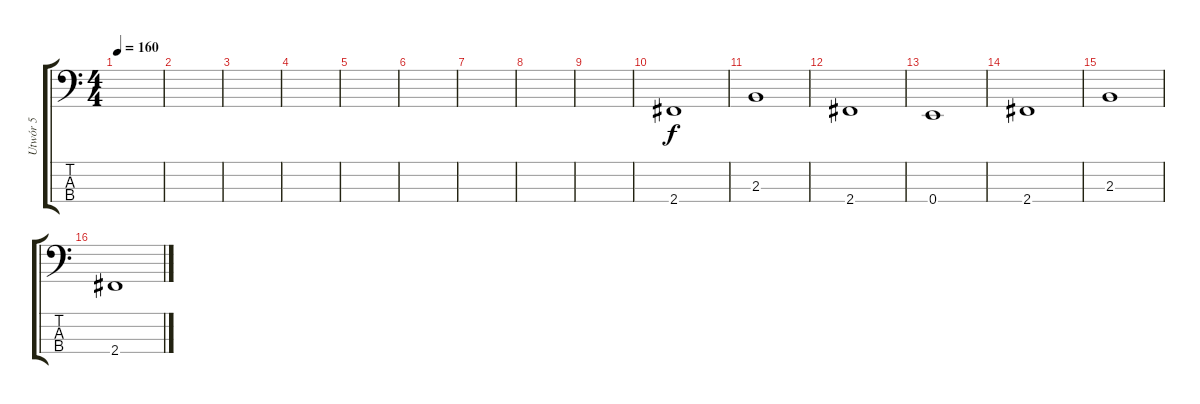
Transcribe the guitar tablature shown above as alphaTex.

\track ("Utwór 5" "Utwór 5") {instrument electricbassfinger}
\staff {score tabs}
\tuning (G2 D2 A1 E1) {hide}
\ts (4 4)
\tempo 160
\clef f4
\ks c
|
|
|
|
|
|
|
|
|
2.4.1 |
2.3.1 |
2.4.1 |
0.4.1 |
2.4.1 |
2.3.1 |
2.4.1
